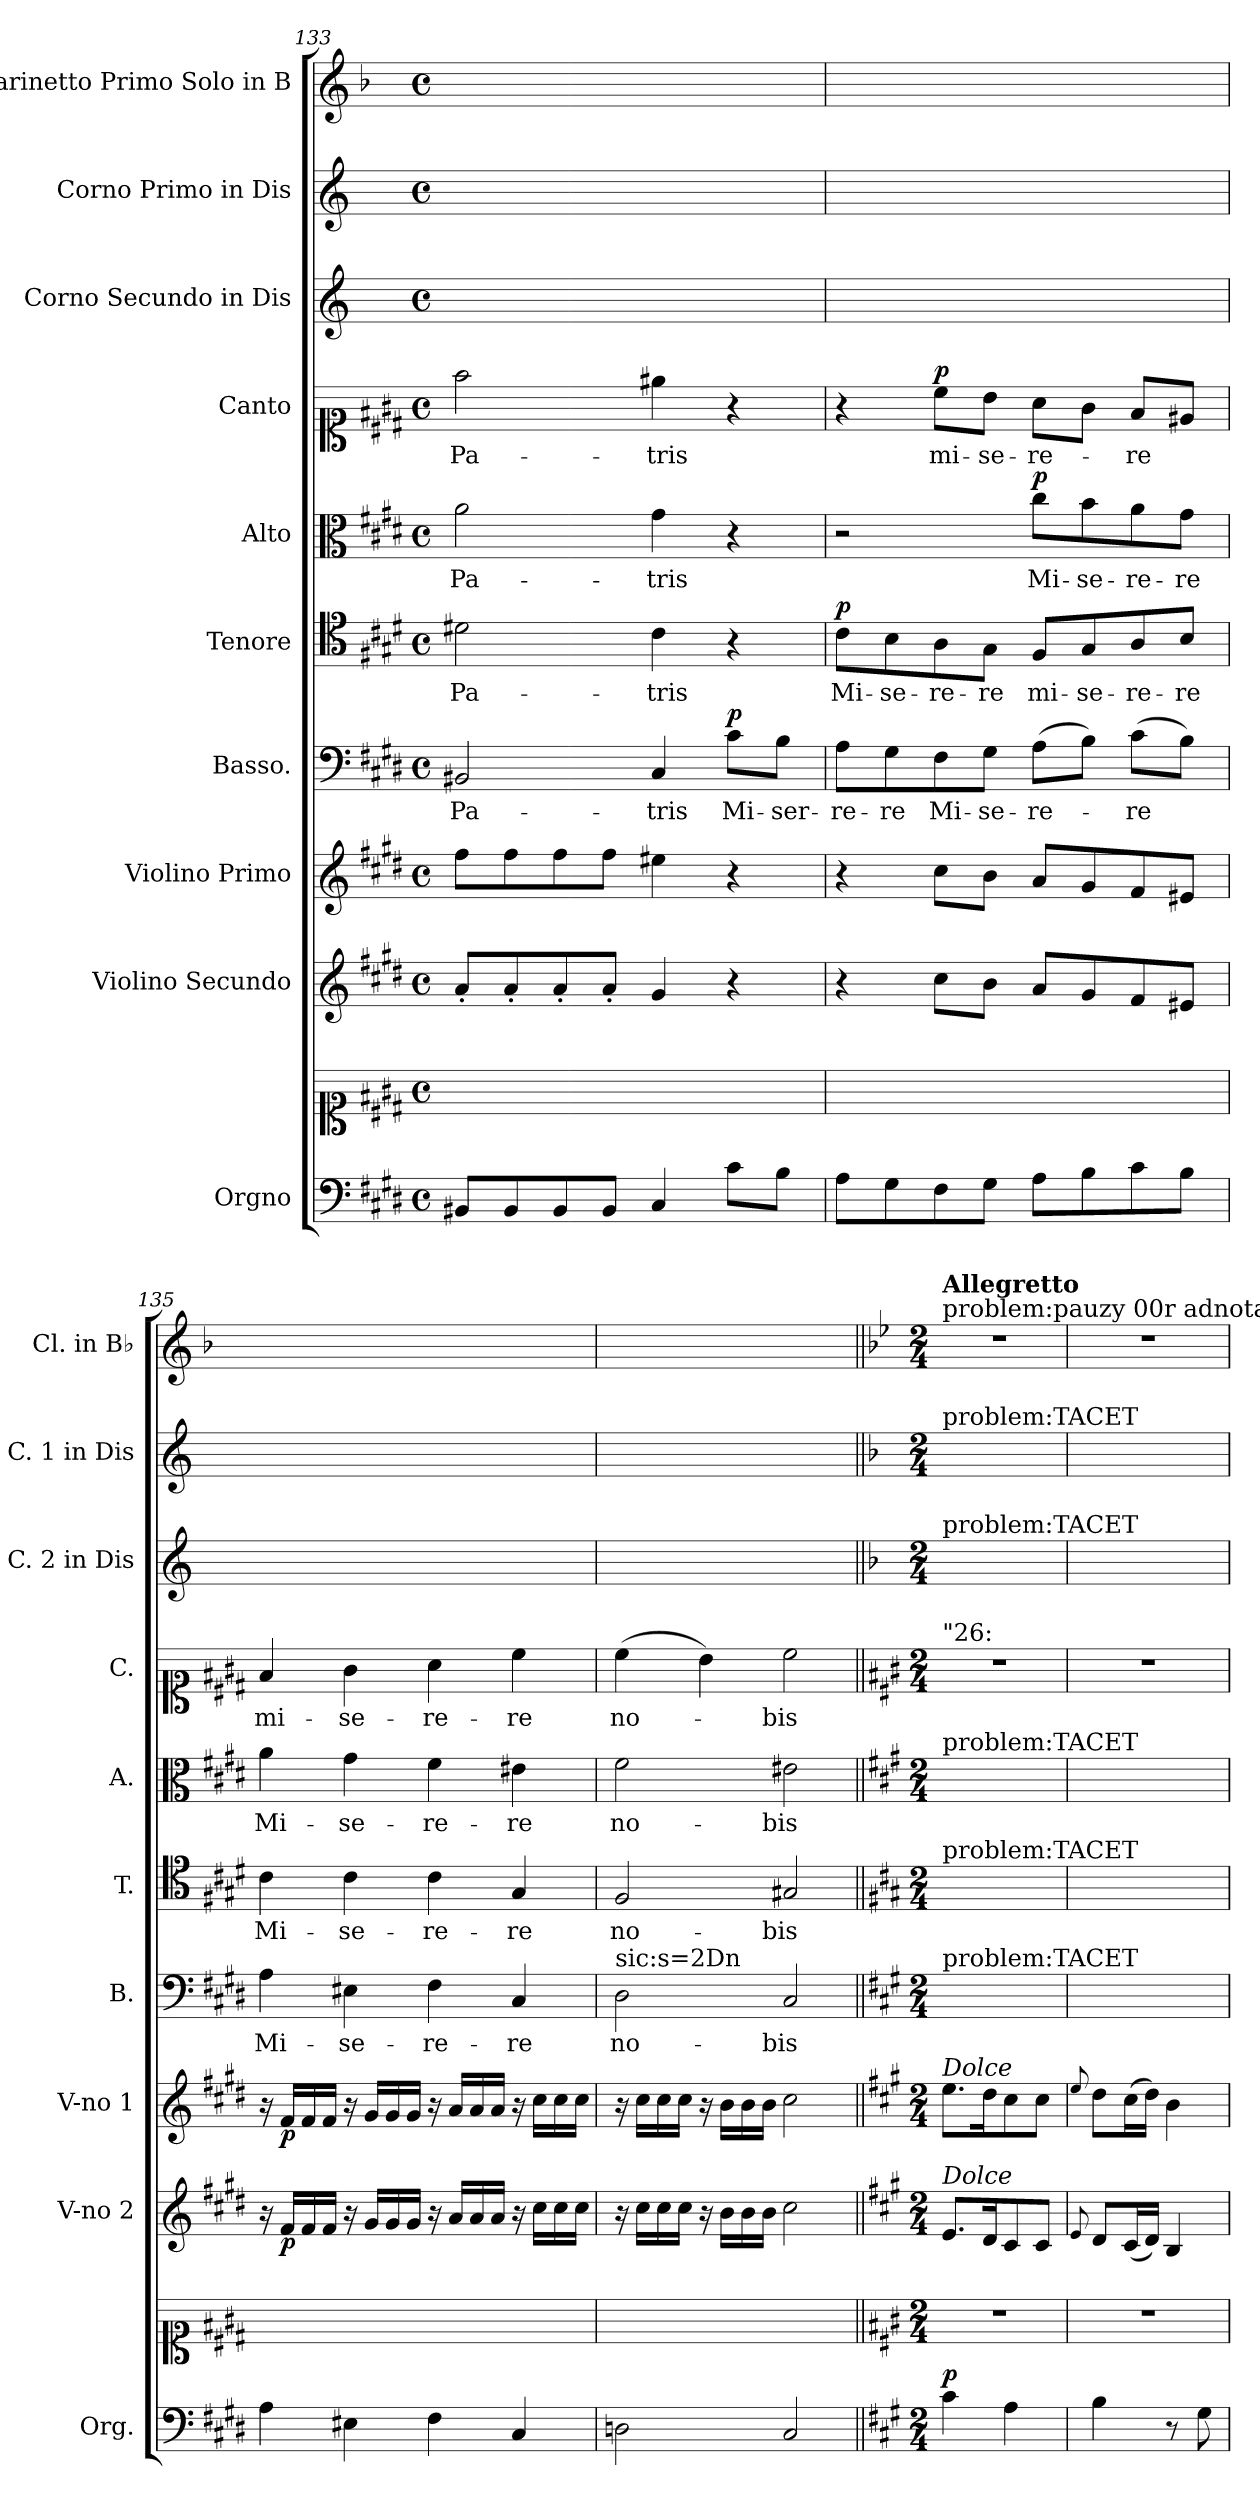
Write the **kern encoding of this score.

**kern	**kern	**dynam	**kern	**dynam	**kern	**dynam	**kern	**text	**dynam	**kern	**text	**dynam	**kern	**text	**dynam	**kern	**text	**dynam	**kern	**kern	**kern
*part10	*part10	*part10	*part9	*part9	*part8	*part8	*part7	*part7	*part7	*part6	*part6	*part6	*part5	*part5	*part5	*part4	*part4	*part4	*part3	*part2	*part1
*staff11	*staff10	*staff10/11	*staff9	*staff9	*staff8	*staff8	*staff7	*staff7	*staff7	*staff6	*staff6	*staff6	*staff5	*staff5	*staff5	*staff4	*staff4	*staff4	*staff3	*staff2	*staff1
*I"Orgno	*	*	*I"Violino Secundo	*	*I"Violino Primo	*	*I"Basso.	*	*	*I"Tenore	*	*	*I"Alto	*	*	*I"Canto	*	*	*I"Corno Secundo in Dis	*I"Corno Primo in Dis	*I"Clarinetto Primo Solo in B
*I'Org.	*	*	*I'V-no 2	*	*I'V-no 1	*	*I'B.	*	*	*I'T.	*	*	*I'A.	*	*	*I'C.	*	*	*I'C. 2 in Dis	*I'C. 1 in Dis	*I'Cl. in B♭
*clefF4	*clefC1	*	*clefG2	*	*clefG2	*	*clefF4	*	*	*clefC4	*	*	*clefC3	*	*	*clefC1	*	*	*clefG2	*clefG2	*clefG2
*	*	*	*	*	*	*	*	*	*	*	*	*	*	*	*	*	*	*	*ITrd5c8	*ITrd5c8	*ITrd1c1
*k[f#c#g#d#]	*k[f#c#g#d#]	*	*k[f#c#g#d#]	*	*k[f#c#g#d#]	*	*k[f#c#g#d#]	*	*	*k[f#c#g#d#]	*	*	*k[f#c#g#d#]	*	*	*k[f#c#g#d#]	*	*	*k[f#c#g#d#]	*k[f#c#g#d#]	*k[f#c#g#d#]
*M4/4	*M4/4	*	*M4/4	*	*M4/4	*	*M4/4	*	*	*M4/4	*	*	*M4/4	*	*	*M4/4	*	*	*M4/4	*M4/4	*M4/4
*met(c)	*met(c)	*	*met(c)	*	*met(c)	*	*met(c)	*	*	*met(c)	*	*	*met(c)	*	*	*met(c)	*	*	*met(c)	*met(c)	*met(c)
=133	=133	=133	=133	=133	=133	=133	=133	=133	=133	=133	=133	=133	=133	=133	=133	=133	=133	=133	=133	=133	=133
8BB#XL	1ryy	.	8a'L	.	8ff#L	.	2BB#X	Pa-	.	2d#X	Pa-	.	2a	Pa-	.	2ff#	Pa-	.	1ryy	1ryy	1ryy
8BB#	.	.	8a'	.	8ff#	.	.	.	.	.	.	.	.	.	.	.	.	.	.	.	.
8BB#	.	.	8a'	.	8ff#	.	.	.	.	.	.	.	.	.	.	.	.	.	.	.	.
8BB#J	.	.	8a'J	.	8ff#J	.	.	.	.	.	.	.	.	.	.	.	.	.	.	.	.
4C#	.	.	4g#	.	4ee#X	.	4C#	-tris	.	4c#	-tris	.	4g#	-tris	.	4ee#X	-tris	.	.	.	.
!	!	!	!	!	!	!	!	!	!LO:DY:a	!	!	!	!	!	!	!	!	!	!	!	!
8c#L	.	.	4r	.	4r	.	8c#L	Mi-	p	4r	.	.	4r	.	.	4r	.	.	.	.	.
8BJ	.	.	.	.	.	.	8BJ	-ser-	.	.	.	.	.	.	.	.	.	.	.	.	.
=134	=134	=134	=134	=134	=134	=134	=134	=134	=134	=134	=134	=134	=134	=134	=134	=134	=134	=134	=134	=134	=134
!	!	!	!	!	!	!	!	!	!	!	!	!LO:DY:a	!	!	!	!	!	!	!	!	!
8AL	1ryy	.	4r	.	4r	.	8AL	-re-	.	8c#L	Mi-	p	2r	.	.	4r	.	.	1ryy	1ryy	1ryy
8G#	.	.	.	.	.	.	8G#	-re	.	8B	-se-	.	.	.	.	.	.	.	.	.	.
!	!	!	!	!	!	!	!	!	!	!	!	!	!	!	!	!	!	!LO:DY:a	!	!	!
8F#	.	.	8cc#L	.	8cc#L	.	8F#	Mi-	.	8A	-re-	.	.	.	.	8cc#L	mi-	p	.	.	.
8G#J	.	.	8bJ	.	8bJ	.	8G#J	-se-	.	8G#J	-re	.	.	.	.	8bJ	-se-	.	.	.	.
!	!	!	!	!	!	!	!	!	!	!	!	!	!	!	!LO:DY:a	!	!	!	!	!	!
8AL	.	.	8aL	.	8aL	.	(8AL	-re-	.	8F#L	mi-	.	8cc#L	Mi-	p	8aL	-re-	.	.	.	.
8B	.	.	8g#	.	8g#	.	8BJ)	.	.	8G#	-se-	.	8b	-se-	.	8g#J	.	.	.	.	.
8c#	.	.	8f#	.	8f#	.	(8c#L	-re	.	8A	-re-	.	8a	-re-	.	8f#L	-re	.	.	.	.
8BJ	.	.	8e#XJ	.	8e#XJ	.	8BJ)	.	.	8BJ	-re	.	8g#J	-re	.	8e#XJ	.	.	.	.	.
=135	=135	=135	=135	=135	=135	=135	=135	=135	=135	=135	=135	=135	=135	=135	=135	=135	=135	=135	=135	=135	=135
4A	1ryy	.	16r	.	16r	.	4A	Mi-	.	4c#	Mi-	.	4a	Mi-	.	4f#	mi-	.	1ryy	1ryy	1ryy
.	.	.	16f#LL	p	16f#LL	p	.	.	.	.	.	.	.	.	.	.	.	.	.	.	.
.	.	.	16f#	.	16f#	.	.	.	.	.	.	.	.	.	.	.	.	.	.	.	.
.	.	.	16f#JJ	.	16f#JJ	.	.	.	.	.	.	.	.	.	.	.	.	.	.	.	.
4E#X	.	.	16r	.	16r	.	4E#X	-se-	.	4c#	-se-	.	4g#	-se-	.	4g#	-se-	.	.	.	.
.	.	.	16g#LL	.	16g#LL	.	.	.	.	.	.	.	.	.	.	.	.	.	.	.	.
.	.	.	16g#	.	16g#	.	.	.	.	.	.	.	.	.	.	.	.	.	.	.	.
.	.	.	16g#JJ	.	16g#JJ	.	.	.	.	.	.	.	.	.	.	.	.	.	.	.	.
4F#	.	.	16r	.	16r	.	4F#	-re-	.	4c#	-re-	.	4f#	-re-	.	4a	-re-	.	.	.	.
.	.	.	16aLL	.	16aLL	.	.	.	.	.	.	.	.	.	.	.	.	.	.	.	.
.	.	.	16a	.	16a	.	.	.	.	.	.	.	.	.	.	.	.	.	.	.	.
.	.	.	16aJJ	.	16aJJ	.	.	.	.	.	.	.	.	.	.	.	.	.	.	.	.
4C#	.	.	16r	.	16r	.	4C#	-re	.	4G#	-re	.	4e#X	-re	.	4cc#	-re	.	.	.	.
.	.	.	16cc#LL	.	16cc#LL	.	.	.	.	.	.	.	.	.	.	.	.	.	.	.	.
.	.	.	16cc#	.	16cc#	.	.	.	.	.	.	.	.	.	.	.	.	.	.	.	.
.	.	.	16cc#JJ	.	16cc#JJ	.	.	.	.	.	.	.	.	.	.	.	.	.	.	.	.
=136	=136	=136	=136	=136	=136	=136	=136	=136	=136	=136	=136	=136	=136	=136	=136	=136	=136	=136	=136	=136	=136
!	!	!	!	!	!	!	!LO:TX:a:t=sic&colon;s=2Dn	!	!	!	!	!	!	!	!	!	!	!	!	!	!
2Dn	1ryy	.	16r	.	16r	.	2D#	no-	.	2F#	no-	.	2f#	no-	.	(4cc#	no-	.	1ryy	1ryy	1ryy
.	.	.	16cc#LL	.	16cc#LL	.	.	.	.	.	.	.	.	.	.	.	.	.	.	.	.
.	.	.	16cc#	.	16cc#	.	.	.	.	.	.	.	.	.	.	.	.	.	.	.	.
.	.	.	16cc#JJ	.	16cc#JJ	.	.	.	.	.	.	.	.	.	.	.	.	.	.	.	.
.	.	.	16r	.	16r	.	.	.	.	.	.	.	.	.	.	4b)	.	.	.	.	.
.	.	.	16bLL	.	16bLL	.	.	.	.	.	.	.	.	.	.	.	.	.	.	.	.
.	.	.	16b	.	16b	.	.	.	.	.	.	.	.	.	.	.	.	.	.	.	.
.	.	.	16bJJ	.	16bJJ	.	.	.	.	.	.	.	.	.	.	.	.	.	.	.	.
2C#	.	.	2cc#	.	2cc#	.	2C#	-bis	.	2G#X	-bis	.	2e#X	-bis	.	2cc#	-bis	.	.	.	.
=137||	=137||	=137||	=137||	=137||	=137||	=137||	=137||	=137||	=137||	=137||	=137||	=137||	=137||	=137||	=137||	=137||	=137||	=137||	=137||	=137||	=137||
*k[f#c#g#]	*k[f#c#g#]	*	*k[f#c#g#]	*	*k[f#c#g#]	*	*k[f#c#g#]	*	*	*k[f#c#g#]	*	*	*k[f#c#g#]	*	*	*k[f#c#g#]	*	*	*k[f#c#g#]	*k[f#c#g#]	*k[f#c#g#]
*M2/4	*M2/4	*	*M2/4	*	*M2/4	*	*M2/4	*	*	*M2/4	*	*	*M2/4	*	*	*M2/4	*	*	*M2/4	*M2/4	*M2/4
!	!	!	!	!	!	!	!	!	!	!	!	!	!	!	!	!	!	!	!	!	!LO:TX:a:t=problem&colon;pauzy 00r adnotacja "4"
!	!	!	!	!	!	!	!	!	!	!	!	!	!	!	!	!	!	!	!	!	!LO:TX:a:B:t=Allegretto
!	!	!	!	!	!	!	!	!	!	!	!	!	!	!	!	!	!	!	!	!LO:TX:a:t=problem&colon;TACET	!
!	!	!	!	!	!	!	!	!	!	!	!	!	!	!	!	!	!	!	!LO:TX:a:t=problem&colon;TACET	!	!
!	!	!	!	!	!	!	!	!	!	!	!	!	!	!	!	!LO:TX:a:t="26&colon;	!	!	!	!	!
!	!	!	!	!	!	!	!	!	!	!	!	!	!LO:TX:a:t=problem&colon;TACET	!	!	!	!	!	!	!	!
!	!	!	!	!	!	!	!	!	!	!LO:TX:a:t=problem&colon;TACET	!	!	!	!	!	!	!	!	!	!	!
!	!	!	!	!	!	!	!LO:TX:a:t=problem&colon;TACET	!	!	!	!	!	!	!	!	!	!	!	!	!	!
!	!	!	!	!	!LO:TX:a:i:t=Dolce	!	!	!	!	!	!	!	!	!	!	!	!	!	!	!	!
!	!	!	!LO:TX:a:i:t=Dolce	!	!	!	!	!	!	!	!	!	!	!	!	!	!	!	!	!	!
4c#	2r	p	8.eL	.	8.eeL	.	2ryy	.	.	2ryy	.	.	2ryy	.	.	2r	.	.	2ryy	2ryy	2r
.	.	.	16dK	.	16ddK	.	.	.	.	.	.	.	.	.	.	.	.	.	.	.	.
4A	.	.	8c#	.	8cc#	.	.	.	.	.	.	.	.	.	.	.	.	.	.	.	.
.	.	.	8c#J	.	8cc#J	.	.	.	.	.	.	.	.	.	.	.	.	.	.	.	.
=138	=138	=138	=138	=138	=138	=138	=138	=138	=138	=138	=138	=138	=138	=138	=138	=138	=138	=138	=138	=138	=138
.	.	.	8qqe/	.	8qqee/	.	.	.	.	.	.	.	.	.	.	.	.	.	.	.	.
4B	2r	.	8dL	.	8ddL	.	2ryy	.	.	2ryy	.	.	2ryy	.	.	2r	.	.	2ryy	2ryy	2r
.	.	.	(16c#L	.	(16cc#L	.	.	.	.	.	.	.	.	.	.	.	.	.	.	.	.
.	.	.	16dJJ)	.	16ddJJ)	.	.	.	.	.	.	.	.	.	.	.	.	.	.	.	.
8r	.	.	4B	.	4b	.	.	.	.	.	.	.	.	.	.	.	.	.	.	.	.
8G#	.	.	.	.	.	.	.	.	.	.	.	.	.	.	.	.	.	.	.	.	.
=	=	=	=	=	=	=	=	=	=	=	=	=	=	=	=	=	=	=	=	=	=
*-	*-	*-	*-	*-	*-	*-	*-	*-	*-	*-	*-	*-	*-	*-	*-	*-	*-	*-	*-	*-	*-
